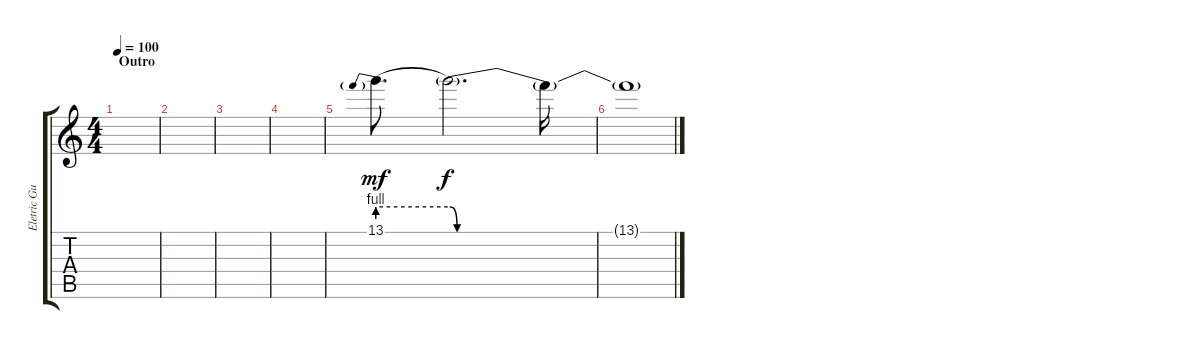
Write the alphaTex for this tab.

\track ("Eletric Guitar (Peter Frampton)" "Eletric Gu") {instrument overdrivenguitar}
\staff {score tabs}
\tuning (E4 B3 G3 D3 A2 E2) {hide}
\ts (4 4)
\section ("" "Outro")
\tempo 100
\clef g2
\ks c
|
|
|
|
13.1{be (prebend 0 4 60 4)}.8{d dy mf} 13.1{be (custom 0 4 2 0 9 0 30 0 60 0) t}.2{d dy f} 13.1{t}.16 |
13.1{t}.1
